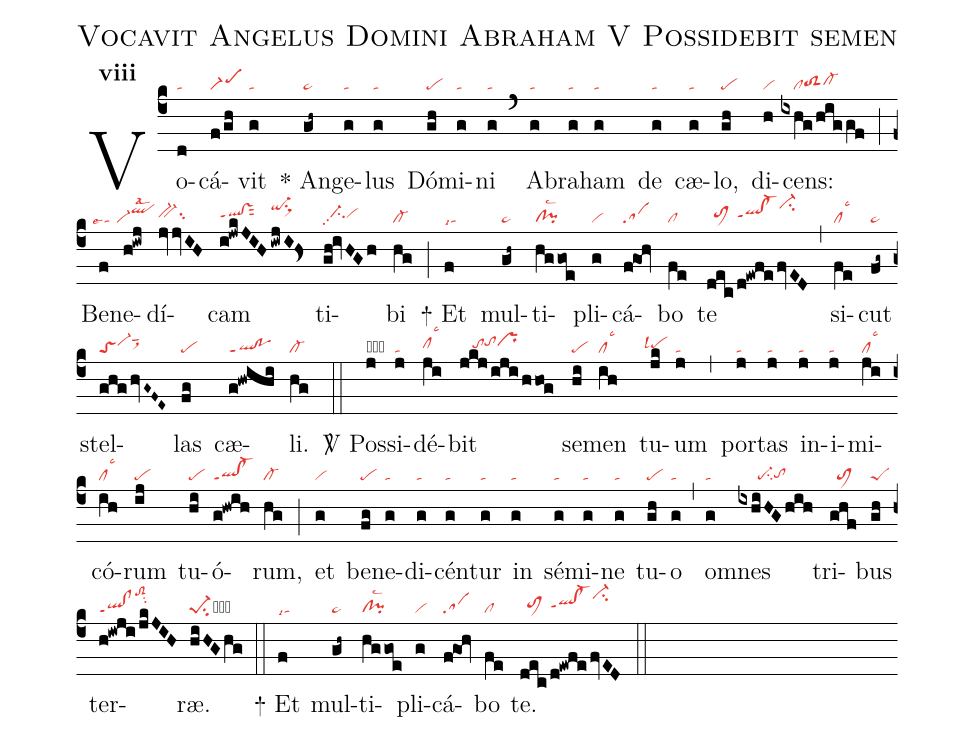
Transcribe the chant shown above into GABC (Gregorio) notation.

name:Vocavit Angelus Domini Abraham V Possidebit semen;
office-part:re;
mode:8;
nabc-lines:1;
%%
initial-style: 1;
name: Vocavit Angelus Domini;
mode: 8;
office-part: Responsorium;
annotation: Resp.;
annotation: viii;
nabc-lines:1;
%%
(c4) Vo(d|ta)cá(f/gh|scM1)vit(g|ta) <sp>*</sp> An(gh~|ta>)ge(g|ta)lus(g|ta) Dó(gh|pe)mi(g|ta)ni(g|ta) (`) A(g|ta)bra(g|ta)ham(g|ta) de(g|ta) cæ(g|ta)lo,(gh|pe) di(h|vi)cens:(ixhg/higgf|////cltoS2hgcl-hh) (;) Be(f|``talse4)ne(h!iwj|``vi-qlhjlsal2)dí(jvjvIH|bv-hhsu2)cam(i!jwkJIH|qlhh!vshhppt1sut2|iwjI!Hs>|qi-hksu1sux1) ti(gh!ivHGh|//ci-hhpp2vihh)bi(hg|cl-) (;)
<sp>+</sp> Et(f|talsi7) mul(gh~|ta>)ti(hggoe|cl!pilsc2)pli(g|vi)cá(f!goh|sa)bo(fe|cl) te(dec|//toM1hh|d!ewfe/fvED|qlhh!cl-hhppt1ci-hl) (,) si(fe|cllsc3)cut(fg~|ta>) stel(ghg/hvG~F~E~|toSvi-hisut1sux1)las(fg|pe) cæ(g!hwihi|ql!poppt1)li.(hg|cl-) (::)
<sp>V/</sp> Pos(j|obta)si(j|ta)dé(ji|clhhlsc3)bit(jkj/iji/hhog|////tohhtohiprhi) se(hi|pe)men(ih|cllsc3) tu(jk|``pehhlsl4)um(j|ta) (,) por(j|ta)tas(j|ta) in(j|ta)i(j|ta)mi(ji|cllsc3)có(ih|cllsc3)rum(ij|pe) tu(hi|pe)ó(g!hwih|ql!cl-ppt1)rum,(hg|cl-) (;) et(g|vi) be(fg|pe)ne(g|ta)di(g|ta)cén(g|ta)tur(g|ta) in(g|ta) sé(g|ta)mi(g|ta)ne(g|ta) tu(gh|pe)o(g|ta) (,) om(g|ta)nes(ixhiHGhih|//////pe-su2tohg) tri(ghf|//toM1)bus(gh|peS) ter(h!iwji/jkJIH|ql!clppt1toS2hmsu2)ræ.(hiHGhg|pe-1su2cb) (::)
<sp>+</sp> Et(f|talsi7) mul(gh~|ta>)ti(hggoe|cl!pilsc2)pli(g|vi)cá(f!goh|sa)bo(fe|cl) te.(dec|//toM1hh|d!ewfe/fvED|qlhh!cl-hhppt1ci-hl) (::)
